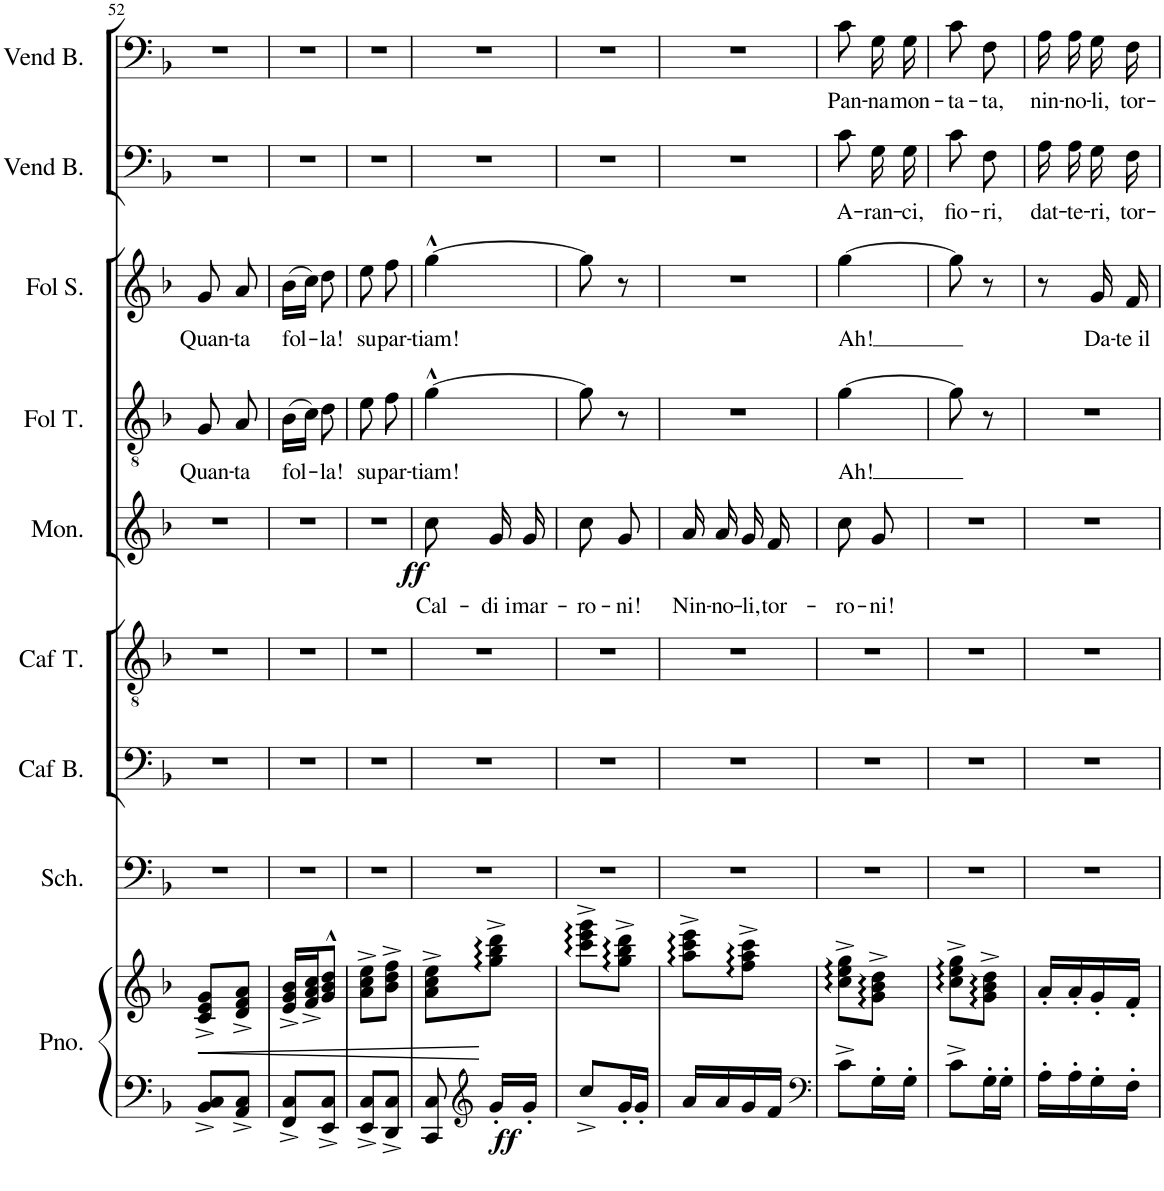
**kern	**kern	**dynam	**kern	**kern	**kern	**kern	**text	**dynam	**kern	**text	**kern	**text	**kern	**text	**kern	**text
*part9	*part9	*part9	*part8	*part7	*part6	*part5	*part5	*part5	*part4	*part4	*part3	*part3	*part2	*part2	*part1	*part1
*staff10	*staff9	*staff9/10	*staff8	*staff7	*staff6	*staff5	*staff5	*staff5	*staff4	*staff4	*staff3	*staff3	*staff2	*staff2	*staff1	*staff1
*I"Piano	*	*	*I"Schaunard	*I"Caffe Bass	*I"Caffè Ténor	*I"Monelli	*	*	*I"Folla Tenor	*	*I"Folla Soprano	*	*I"Venditori Bass	*	*I"Venditori Bass	*
*I'Pno.	*	*	*I'Sch.	*I'Caf B.	*I'Caf T.	*I'Mon.	*	*	*I'Fol T.	*	*I'Fol S.	*	*I'Vend B.	*	*I'Vend B.	*
!!LO:PB:g=z
*clefF4	*clefG2	*	*clefF4	*clefF4	*clefGv2	*clefG2	*	*	*clefGv2	*	*clefG2	*	*clefF4	*	*clefF4	*
*k[b-]	*k[b-]	*	*k[b-]	*k[b-]	*k[b-]	*k[b-]	*	*	*k[b-]	*	*k[b-]	*	*k[b-]	*	*k[b-]	*
*M2/8	*M2/8	*	*M2/8	*M2/8	*M2/8	*M2/8	*	*	*M2/8	*	*M2/8	*	*M2/8	*	*M2/8	*
=52	=52	=52	=52	=52	=52	=52	=52	=52	=52	=52	=52	=52	=52	=52	=52	=52
!	!	!LO:HP:b	!	!	!	!	!	!	!	!LO:LY:b	!	!LO:LY:b	!	!	!	!
8BB-/^ 8C/^L	8c/^ 8e/^ 8g/^L	<	4r	4r	4r	4r	.	.	8G/	Quan-	8g/	Quan-	4r	.	4r	.
!	!	!	!	!	!	!	!	!	!	!LO:LY:b	!	!LO:LY:b	!	!	!	!
8AA/^ 8C/^J	8d/^ 8f/^ 8a/^J	.	.	.	.	.	.	.	8A/	-ta	8a/	-ta	.	.	.	.
=53	=53	=53	=53	=53	=53	=53	=53	=53	=53	=53	=53	=53	=53	=53	=53	=53
!	!	!	!	!	!	!	!	!	!	!LO:LY:b	!	!LO:LY:b	!	!	!	!
8FF/^ 8C/^L	16e/^ 16g/^ 16b-/^LL	.	4r	4r	4r	4r	.	.	(16B-\LL	fol-	(16b-\LL	fol-	4r	.	4r	.
.	16f/^ 16a/^ 16cc/^J	.	.	.	.	.	.	.	16c\JJ)	.	16cc\JJ)	.	.	.	.	.
!	!	!	!	!	!	!	!	!	!	!LO:LY:b	!	!LO:LY:b	!	!	!	!
8EE/^ 8C/^J	8g/^^ 8b-/^^ 8dd/^^J	.	.	.	.	.	.	.	8d\	-la!	8dd\	-la!	.	.	.	.
=54	=54	=54	=54	=54	=54	=54	=54	=54	=54	=54	=54	=54	=54	=54	=54	=54
!	!	!	!	!	!	!	!	!	!	!LO:LY:b	!	!LO:LY:b	!	!	!	!
8EE/^ 8C/^L	8a\^ 8cc\^ 8ee\^L	.	4r	4r	4r	4r	.	.	8e\	su	8ee\	su	4r	.	4r	.
!	!	!	!	!	!	!	!	!	!	!LO:LY:b	!	!LO:LY:b	!	!	!	!
8DD/^ 8C/^J	8b-\^ 8dd\^ 8ff\^J	.	.	.	.	.	.	.	8f\	par-	8ff\	par-	.	.	.	.
=55	=55	=55	=55	=55	=55	=55	=55	=55	=55	=55	=55	=55	=55	=55	=55	=55
!	!	!	!	!	!	!	!LO:LY:b	!LO:DY:b	!	!LO:LY:b	!	!LO:LY:b	!	!	!	!
8CC/ 8C/	8a\^ 8cc\^ 8ee\^L	.	4r	4r	4r	8cc/L	Cal-	ff	[4g^^\	-tiam!	[4gg^^\	-tiam!	4r	.	4r	.
*clefG2	*	*	*	*	*	*	*	*	*	*	*	*	*	*	*	*
!	!	!LO:DY:n=1:b=2	!	!	!	!	!LO:LY:b	!	!	!	!	!	!	!	!	!
16g'/LL	8gg\^ 8bb-\^ 8ddd\^J	[ ff	.	.	.	16g/L	-di i	.	.	.	.	.	.	.	.	.
!	!	!	!	!	!	!	!LO:LY:b	!	!	!	!	!	!	!	!	!
16g'/JJ	.	.	.	.	.	16g/JJ	mar-	.	.	.	.	.	.	.	.	.
=56	=56	=56	=56	=56	=56	=56	=56	=56	=56	=56	=56	=56	=56	=56	=56	=56
!	!	!	!	!	!	!	!LO:LY:b	!	!	!	!	!	!	!	!	!
8cc^/L	8ccc\^ 8eee\^ 8ggg\^L	.	4r	4r	4r	8cc/L	-ro-	.	8g\]	.	8gg\]	.	4r	.	4r	.
!	!	!	!	!	!	!	!LO:LY:b	!	!	!	!	!	!	!	!	!
16g'/L	8gg\^ 8bb-\^ 8ddd\^J	.	.	.	.	8g/J	-ni!	.	8r	.	8r	.	.	.	.	.
16g'/JJ	.	.	.	.	.	.	.	.	.	.	.	.	.	.	.	.
=57	=57	=57	=57	=57	=57	=57	=57	=57	=57	=57	=57	=57	=57	=57	=57	=57
!	!	!	!	!	!	!	!LO:LY:b	!	!	!	!	!	!	!	!	!
16a/LL	8aa\^ 8ccc\^ 8eee\^L	.	4r	4r	4r	16a/LL	Nin-	.	4r	.	4r	.	4r	.	4r	.
!	!	!	!	!	!	!	!LO:LY:b	!	!	!	!	!	!	!	!	!
16a/	.	.	.	.	.	16a/	-no-	.	.	.	.	.	.	.	.	.
!	!	!	!	!	!	!	!LO:LY:b	!	!	!	!	!	!	!	!	!
16g/	8ff\^ 8aa\^ 8ccc\^J	.	.	.	.	16g/	-li,	.	.	.	.	.	.	.	.	.
!	!	!	!	!	!	!	!LO:LY:b	!	!	!	!	!	!	!	!	!
16f/JJ	.	.	.	.	.	16f/JJ	tor-	.	.	.	.	.	.	.	.	.
=58	=58	=58	=58	=58	=58	=58	=58	=58	=58	=58	=58	=58	=58	=58	=58	=58
*clefF4	*	*	*	*	*	*	*	*	*	*	*	*	*	*	*	*
!	!	!	!	!	!	!	!LO:LY:b	!	!	!LO:LY:b	!	!LO:LY:b	!	!LO:LY:b	!	!LO:LY:b
8c^\L	8cc\^ 8ee\^ 8gg\^L	.	4r	4r	4r	8cc/L	-ro-	.	[4g\	Ah!	[4gg\	Ah!	8c\L	A-	8c\L	Pan-
!	!	!	!	!	!	!	!LO:LY:b	!	!	!	!	!	!	!LO:LY:b	!	!LO:LY:b
16G'\L	8g\^ 8b-\^ 8dd\^J	.	.	.	.	8g/J	-ni!	.	.	.	.	.	16G\L	-ran-	16G\L	-na
!	!	!	!	!	!	!	!	!	!	!	!	!	!	!LO:LY:b	!	!LO:LY:b
16G'\JJ	.	.	.	.	.	.	.	.	.	.	.	.	16G\JJ	-ci,	16G\JJ	mon-
=59	=59	=59	=59	=59	=59	=59	=59	=59	=59	=59	=59	=59	=59	=59	=59	=59
!	!	!	!	!	!	!	!	!	!	!	!	!	!	!LO:LY:b	!	!LO:LY:b
8c^\L	8cc\^ 8ee\^ 8gg\^L	.	4r	4r	4r	4r	.	.	8g\]	.	8gg\]	.	8c\L	fio-	8c\L	-ta-
!	!	!	!	!	!	!	!	!	!	!	!	!	!	!LO:LY:b	!	!LO:LY:b
16G'\L	8g\^ 8b-\^ 8dd\^J	.	.	.	.	.	.	.	8r	.	8r	.	8F\J	-ri,	8F\J	-ta,
16G'\JJ	.	.	.	.	.	.	.	.	.	.	.	.	.	.	.	.
=60	=60	=60	=60	=60	=60	=60	=60	=60	=60	=60	=60	=60	=60	=60	=60	=60
!	!	!	!	!	!	!	!	!	!	!	!	!	!	!LO:LY:b	!	!LO:LY:b
16A'\LL	16a'/LL	.	4r	4r	4r	4r	.	.	4r	.	8r	.	16A\LL	dat-	16A\LL	nin-
!	!	!	!	!	!	!	!	!	!	!	!	!	!	!LO:LY:b	!	!LO:LY:b
16A'\	16a'/	.	.	.	.	.	.	.	.	.	.	.	16A\	-te-	16A\	-no-
!	!	!	!	!	!	!	!	!	!	!	!	!LO:LY:b	!	!LO:LY:b	!	!LO:LY:b
16G'\	16g'/	.	.	.	.	.	.	.	.	.	16g/	Da-	16G\	-ri,	16G\	-li,
!	!	!	!	!	!	!	!	!	!	!	!	!LO:LY:b	!	!LO:LY:b	!	!LO:LY:b
16F'\JJ	16f'/JJ	.	.	.	.	.	.	.	.	.	16f/	-te il	16F\JJ	tor-	16F\JJ	tor-
=	=	=	=	=	=	=	=	=	=	=	=	=	=	=	=	=
*-	*-	*-	*-	*-	*-	*-	*-	*-	*-	*-	*-	*-	*-	*-	*-	*-
